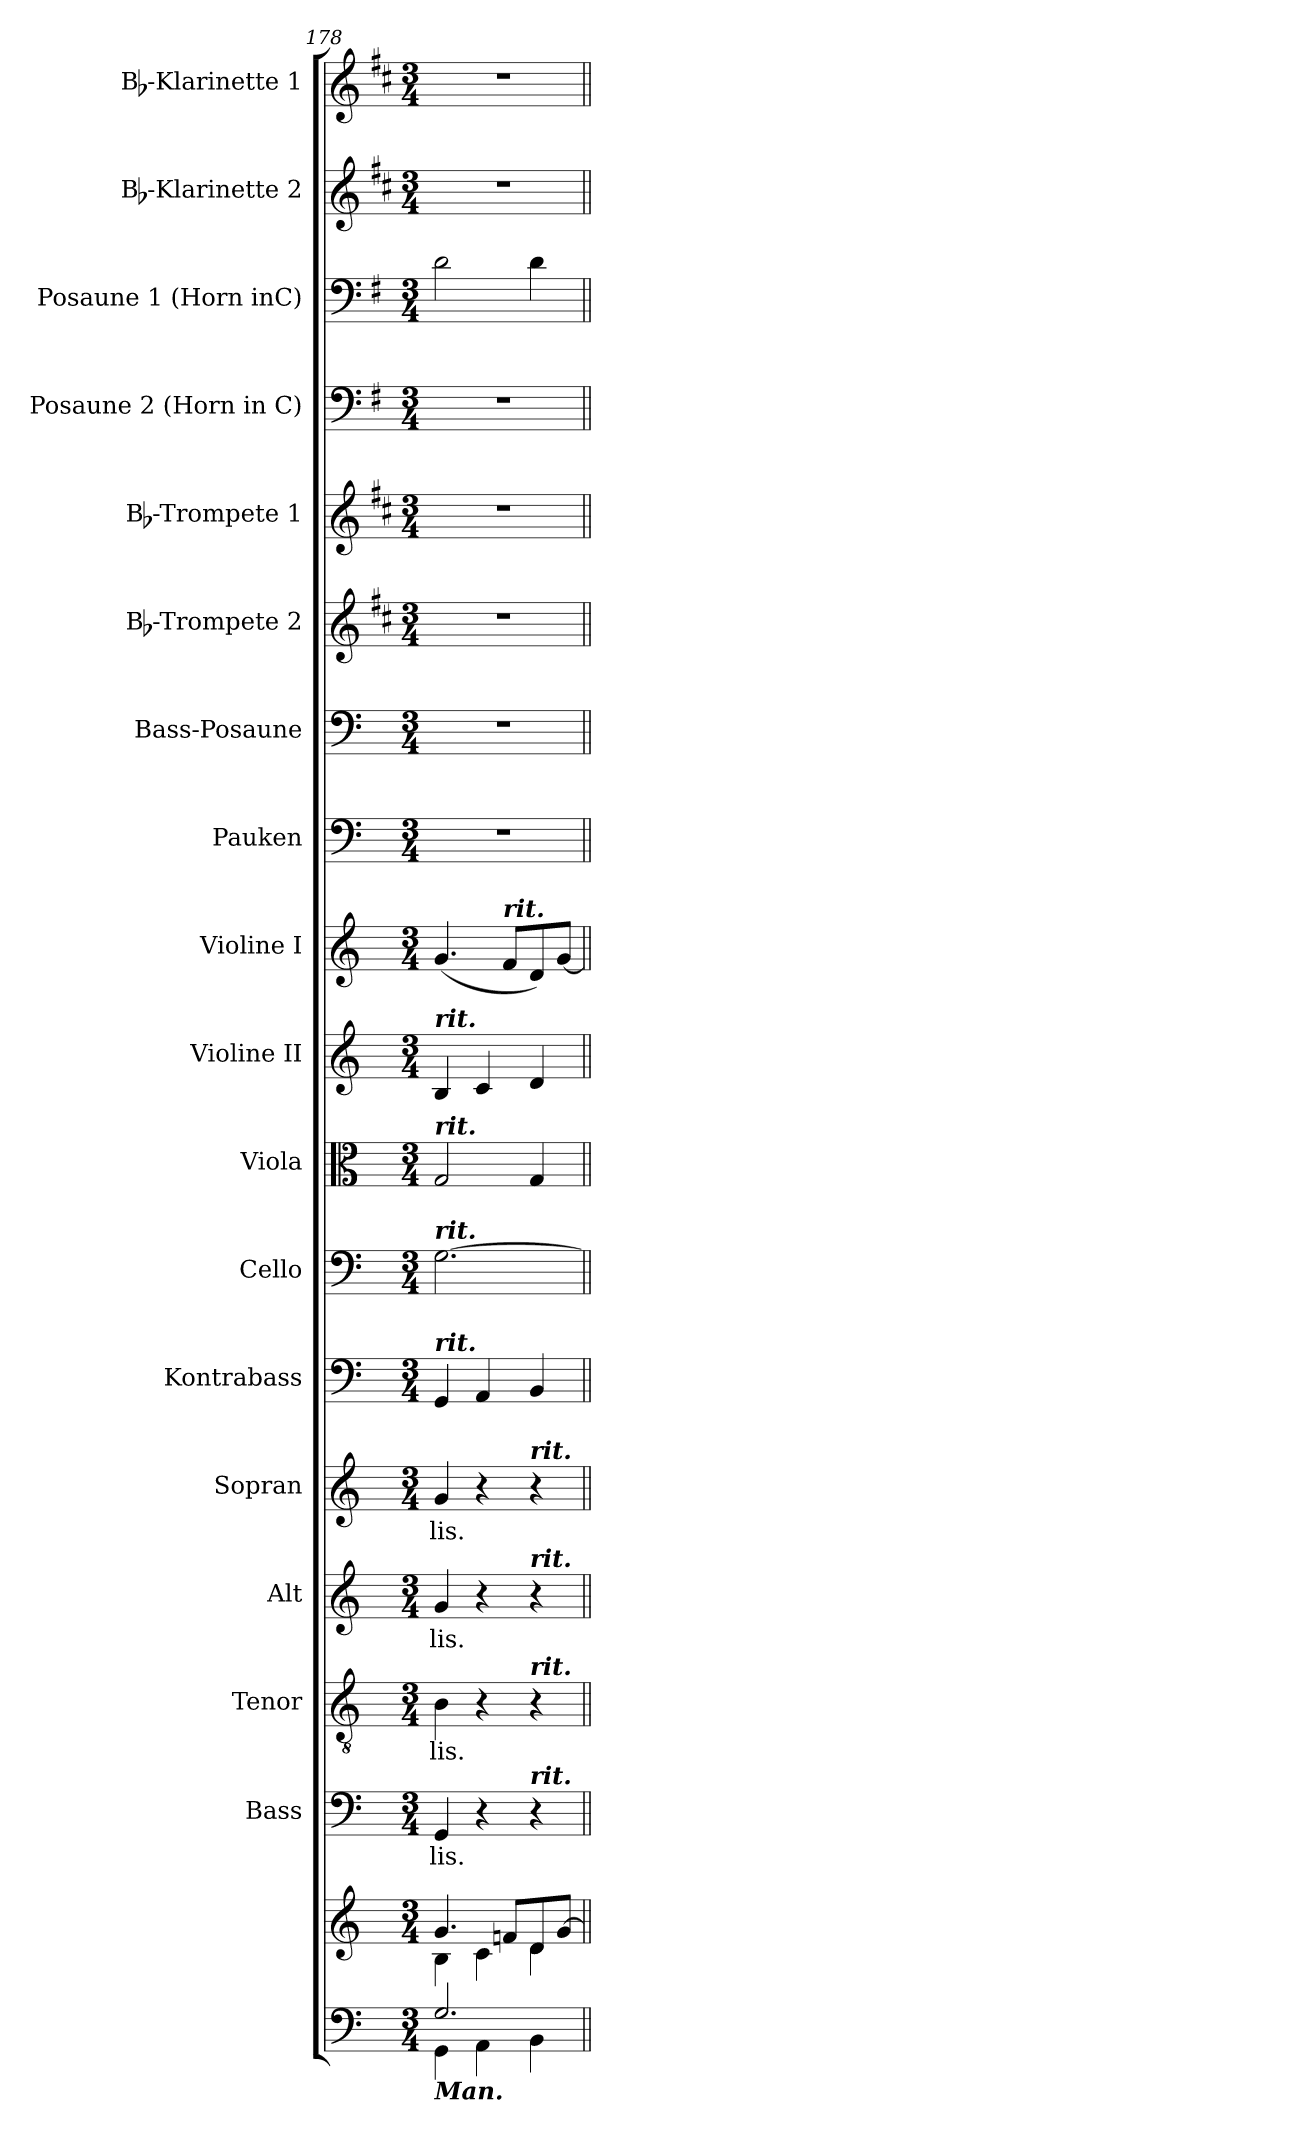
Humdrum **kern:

**kern	**kern	**kern	**text	**kern	**text	**kern	**text	**kern	**text	**kern	**kern	**kern	**kern	**kern	**kern	**kern	**kern	**kern	**kern	**kern	**kern	**kern
*part18	*part18	*part17	*part17	*part16	*part16	*part15	*part15	*part14	*part14	*part13	*part12	*part11	*part10	*part9	*part8	*part7	*part6	*part5	*part4	*part3	*part2	*part1
*staff19	*staff18	*staff17	*staff17	*staff16	*staff16	*staff15	*staff15	*staff14	*staff14	*staff13	*staff12	*staff11	*staff10	*staff9	*staff8	*staff7	*staff6	*staff5	*staff4	*staff3	*staff2	*staff1
*	*	*I"Bass	*	*I"Tenor	*	*I"Alt	*	*I"Sopran	*	*I"Kontrabass	*I"Cello	*I"Viola	*I"Violine II	*I"Violine I	*I"Pauken	*I"Bass-Posaune	*I"Bb-Trompete 2	*I"Bb-Trompete 1	*I"Posaune 2 (Horn in C)	*I"Posaune 1 (Horn inC)	*I"Bb-Klarinette 2	*I"Bb-Klarinette 1
*	*	*I'B.	*	*I'T.	*	*I'A.	*	*I'S.	*	*I'Kb.	*	*I'Vla.	*I'Vl. II	*I'Vl. I	*I'Pk.	*I'B-Pos.	*I'Bb Trp. 2	*I'Bb Trp. 1	*I'Pos. 2	*I'Pos. 1	*I'Bb Kl. 2	*I'Bb Kl. 1
*clefF4	*clefG2	*clefF4	*	*clefGv2	*	*clefG2	*	*clefG2	*	*clefF4	*clefF4	*clefC3	*clefG2	*clefG2	*clefF4	*clefF4	*clefG2	*clefG2	*clefF4	*clefF4	*clefG2	*clefG2
*	*	*	*	*	*	*	*	*	*	*ITrd7c12	*	*	*	*	*	*	*ITrd1c2	*ITrd1c2	*ITrd4c7	*ITrd4c7	*ITrd1c2	*ITrd1c2
*k[]	*k[]	*k[]	*	*k[]	*	*k[]	*	*k[]	*	*k[]	*k[]	*k[]	*k[]	*k[]	*k[]	*k[]	*k[]	*k[]	*k[]	*k[]	*k[]	*k[]
*C:	*C:	*C:	*	*C:	*	*C:	*	*C:	*	*C:	*C:	*C:	*C:	*C:	*C:	*C:	*C:	*C:	*C:	*C:	*C:	*C:
*M3/4	*M3/4	*M3/4	*	*M3/4	*	*M3/4	*	*M3/4	*	*M3/4	*M3/4	*M3/4	*M3/4	*M3/4	*M3/4	*M3/4	*M3/4	*M3/4	*M3/4	*M3/4	*M3/4	*M3/4
=178	=178	=178	=178	=178	=178	=178	=178	=178	=178	=178	=178	=178	=178	=178	=178	=178	=178	=178	=178	=178	=178	=178
*^	*^	*	*	*	*	*	*	*	*	*	*	*	*	*	*	*	*	*	*	*	*	*
!	!	!	!	!	!	!	!	!	!	!	!	!	!	!	!LO:TX:a:Bi:t=rit.	!	!	!	!	!	!	!	!	!
!	!	!	!	!	!	!	!	!	!	!	!	!	!	!LO:TX:a:Bi:t=rit.	!	!	!	!	!	!	!	!	!	!
!	!	!	!	!	!	!	!	!	!	!	!	!	!LO:TX:a:Bi:t=rit.	!	!	!	!	!	!	!	!	!	!	!
!	!	!	!	!	!	!	!	!	!	!	!	!LO:TX:a:Bi:t=rit.	!	!	!	!	!	!	!	!	!	!	!	!
!LO:TX:b:Bi:t=Man.	!	!	!	!	!	!	!	!	!	!	!	!	!	!	!	!	!	!	!	!	!	!	!	!
!	!	!	!	!	!LO:LY:b	!	!LO:LY:b	!	!LO:LY:b	!	!LO:LY:b	!	!	!	!	!	!	!	!	!	!	!	!	!
2.G/	4GG\	4.g/	4B\	4GG/	-lis.	4B\	-lis.	4g/	-lis.	4g/	-lis.	4GGG/	[2.G\	2G/	4B/	(<4.g/	2.r	2.r	2.r	2.r	2.r	2G\	2.r	2.r
.	4AA\	.	4c\	4r	.	4r	.	4r	.	4r	.	4AAA/	.	.	4c/	.	.	.	.	.	.	.	.	.
!	!	!	!	!	!	!	!	!	!	!	!	!	!	!	!	!LO:TX:a:Bi:t=rit.	!	!	!	!	!	!	!	!
.	.	8fn/L	.	.	.	.	.	.	.	.	.	.	.	.	.	8f/L	.	.	.	.	.	.	.	.
!	!	!	!	!	!	!	!	!	!	!LO:TX:a:Bi:t=rit.	!	!	!	!	!	!	!	!	!	!	!	!	!	!
!	!	!	!	!	!	!	!	!LO:TX:a:Bi:t=rit.	!	!	!	!	!	!	!	!	!	!	!	!	!	!	!	!
!	!	!	!	!	!	!LO:TX:a:Bi:t=rit.	!	!	!	!	!	!	!	!	!	!	!	!	!	!	!	!	!	!
!	!	!	!	!LO:TX:a:Bi:t=rit.	!	!	!	!	!	!	!	!	!	!	!	!	!	!	!	!	!	!	!	!
.	4BB\	8d/	4d\	4r	.	4r	.	4r	.	4r	.	4BBB/	.	4G/	4d/	8d/)	.	.	.	.	.	4G\	.	.
.	.	[>8g/J	.	.	.	.	.	.	.	.	.	.	.	.	.	[8g/J	.	.	.	.	.	.	.	.
*v	*v	*	*	*	*	*	*	*	*	*	*	*	*	*	*	*	*	*	*	*	*	*	*	*
*	*v	*v	*	*	*	*	*	*	*	*	*	*	*	*	*	*	*	*	*	*	*	*	*
=||	=||	=||	=||	=||	=||	=||	=||	=||	=||	=||	=||	=||	=||	=||	=||	=||	=||	=||	=||	=||	=||	=||
*-	*-	*-	*-	*-	*-	*-	*-	*-	*-	*-	*-	*-	*-	*-	*-	*-	*-	*-	*-	*-	*-	*-
